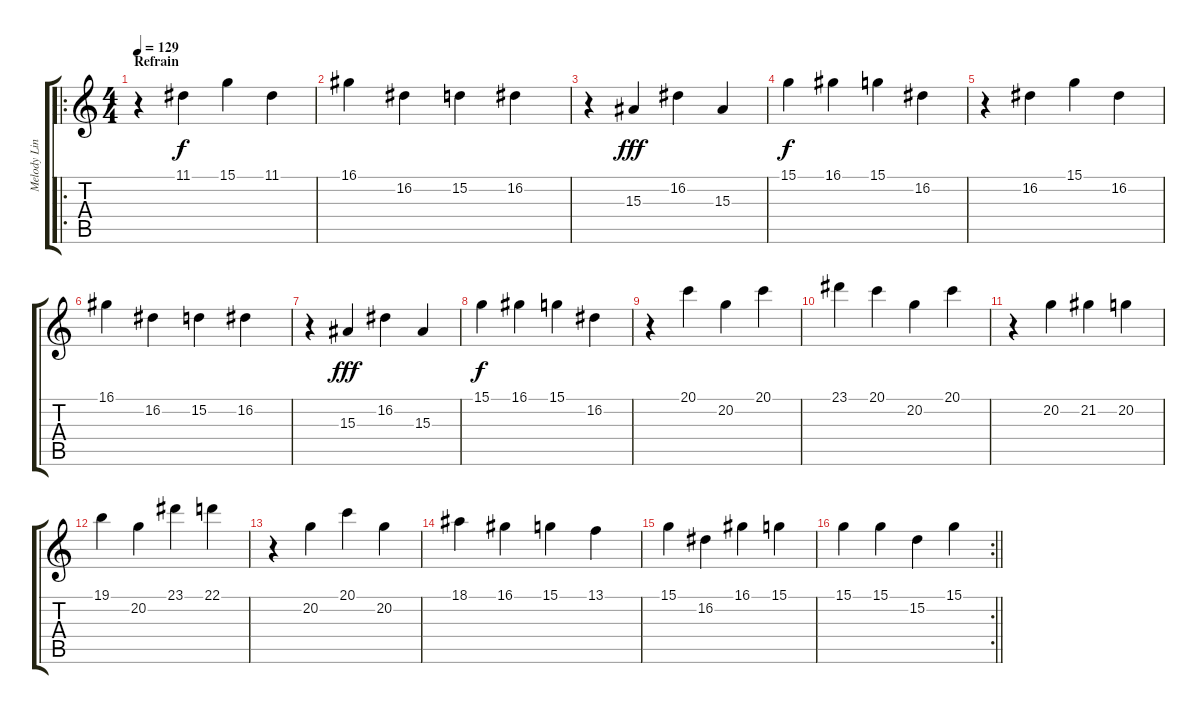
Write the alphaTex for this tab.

\track ("Melody Line" "Melody Lin") {instrument acousticgrandpiano}
\staff {score tabs}
\tuning (E4 B3 G3 D3 A2 E2) {hide}
\ro
\ts (4 4)
\section ("" "Refrain")
\tempo 129
\clef g2
\ks c
r.4{dy f} 11.1.4 15.1.4 11.1.4 |
16.1.4 16.2.4 15.2.4 16.2.4 |
r.4 15.3.4{dy fff} 16.2.4 15.3.4 |
15.1.4{dy f} 16.1.4 15.1.4 16.2.4 |
r.4 16.2.4 15.1.4 16.2.4 |
16.1.4 16.2.4 15.2.4 16.2.4 |
r.4 15.3.4{dy fff} 16.2.4 15.3.4 |
15.1.4{dy f} 16.1.4 15.1.4 16.2.4 |
r.4 20.1.4 20.2.4 20.1.4 |
23.1.4 20.1.4 20.2.4 20.1.4 |
r.4 20.2.4 21.2.4 20.2.4 |
19.1.4 20.2.4 23.1.4 22.1.4 |
r.4 20.2.4 20.1.4 20.2.4 |
18.1.4 16.1.4 15.1.4 13.1.4 |
15.1.4 16.2.4 16.1.4 15.1.4 |
\rc 2
\barLineRight lightlight
15.1.4 15.1.4 15.2.4 15.1.4
